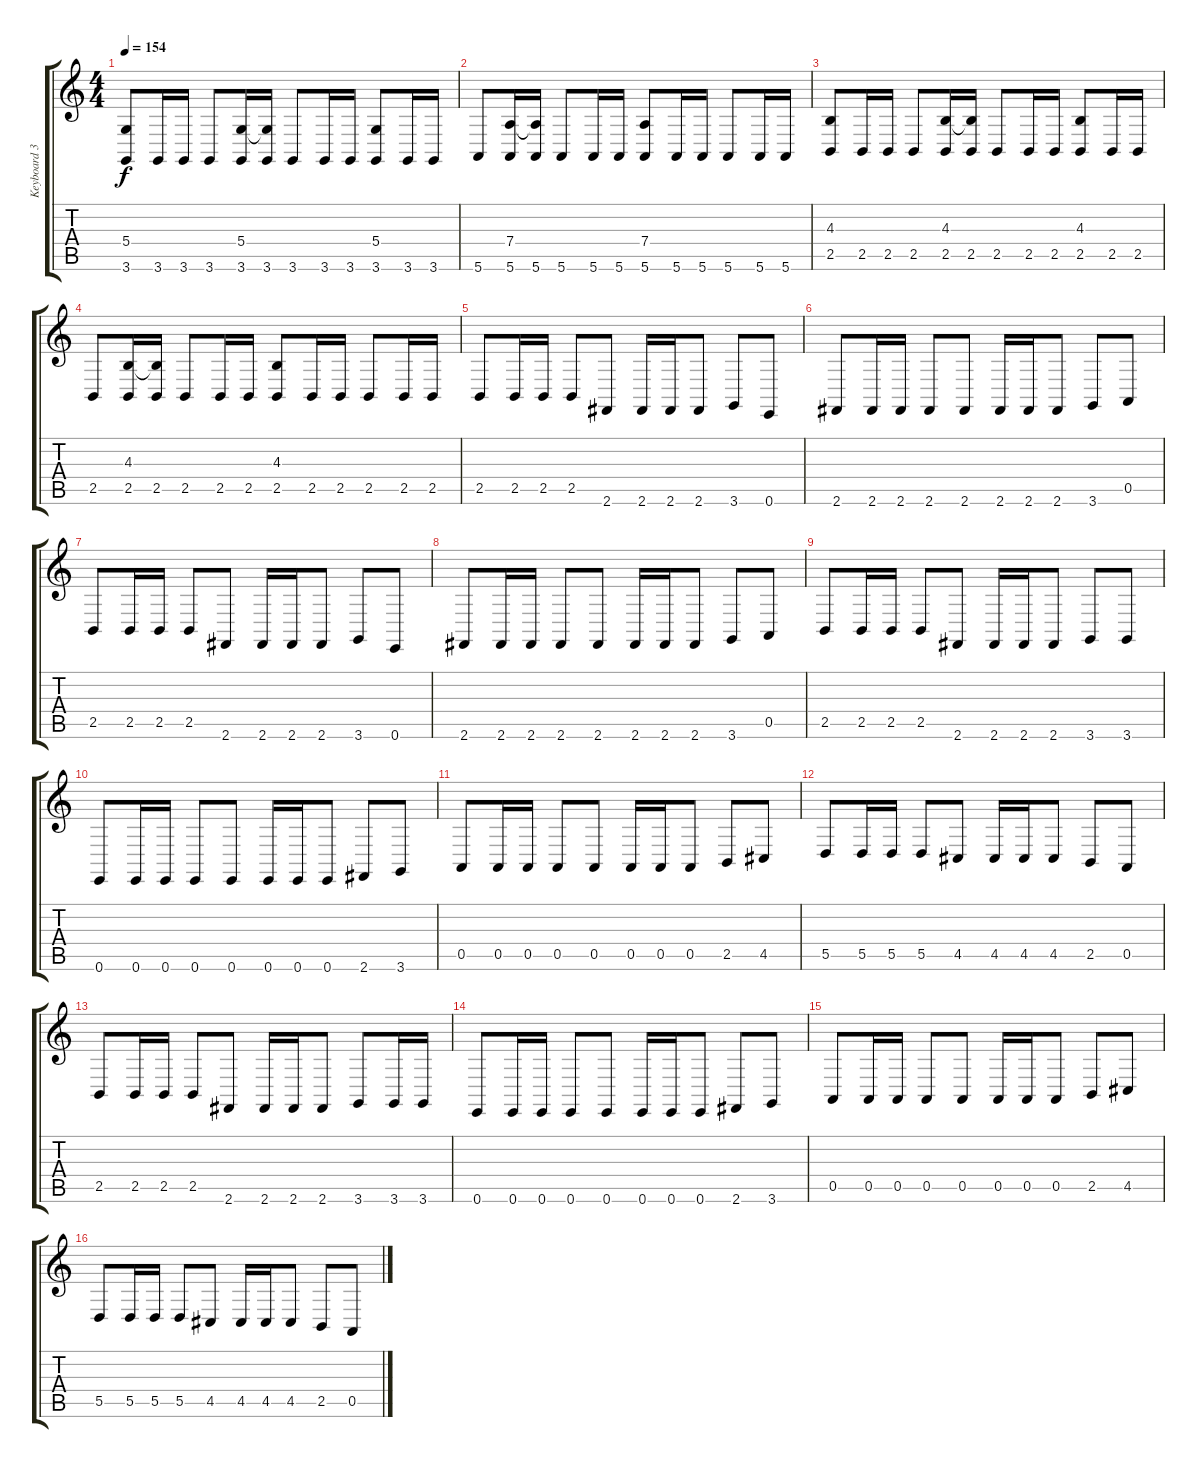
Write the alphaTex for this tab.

\track ("Keyboard 3" "Keyboard 3") {instrument lead1square}
\staff {score tabs}
\tuning (E4 B3 G3 D3 A2 E2) {hide}
\ts (4 4)
\tempo 154
\clef g2
\ks c
(5.4 3.6).8{dy f} 3.6.16 3.6.16 3.6.8 (5.4 3.6).16 (5.4{t} 3.6).16 3.6.8 3.6.16 3.6.16 (5.4 3.6).8 3.6.16 3.6.16 |
5.6.8 (7.4 5.6).16 (7.4{t} 5.6).16 5.6.8 5.6.16 5.6.16 (7.4 5.6).8 5.6.16 5.6.16 5.6.8 5.6.16 5.6.16 |
(4.3 2.5).8 2.5.16 2.5.16 2.5.8 (4.3 2.5).16 (4.3{t} 2.5).16 2.5.8 2.5.16 2.5.16 (4.3 2.5).8 2.5.16 2.5.16 |
2.5.8 (4.3 2.5).16 (4.3{t} 2.5).16 2.5.8 2.5.16 2.5.16 (4.3 2.5).8 2.5.16 2.5.16 2.5.8 2.5.16 2.5.16 |
\section ("" "")
2.5.8 2.5.16 2.5.16 2.5.8 2.6.8 2.6.16 2.6.16 2.6.8 3.6.8 0.6.8 |
2.6.8 2.6.16 2.6.16 2.6.8 2.6.8 2.6.16 2.6.16 2.6.8 3.6.8 0.5.8 |
2.5.8 2.5.16 2.5.16 2.5.8 2.6.8 2.6.16 2.6.16 2.6.8 3.6.8 0.6.8 |
2.6.8 2.6.16 2.6.16 2.6.8 2.6.8 2.6.16 2.6.16 2.6.8 3.6.8 0.5.8 |
\section ("" "")
2.5.8 2.5.16 2.5.16 2.5.8 2.6.8 2.6.16 2.6.16 2.6.8 3.6.8 3.6.8 |
0.6.8 0.6.16 0.6.16 0.6.8 0.6.8 0.6.16 0.6.16 0.6.8 2.6.8 3.6.8 |
0.5.8 0.5.16 0.5.16 0.5.8 0.5.8 0.5.16 0.5.16 0.5.8 2.5.8 4.5.8 |
5.5.8 5.5.16 5.5.16 5.5.8 4.5.8 4.5.16 4.5.16 4.5.8 2.5.8 0.5.8 |
2.5.8 2.5.16 2.5.16 2.5.8 2.6.8 2.6.16 2.6.16 2.6.8 3.6.8 3.6.16 3.6.16 |
0.6.8 0.6.16 0.6.16 0.6.8 0.6.8 0.6.16 0.6.16 0.6.8 2.6.8 3.6.8 |
0.5.8 0.5.16 0.5.16 0.5.8 0.5.8 0.5.16 0.5.16 0.5.8 2.5.8 4.5.8 |
5.5.8 5.5.16 5.5.16 5.5.8 4.5.8 4.5.16 4.5.16 4.5.8 2.5.8 0.5.8
